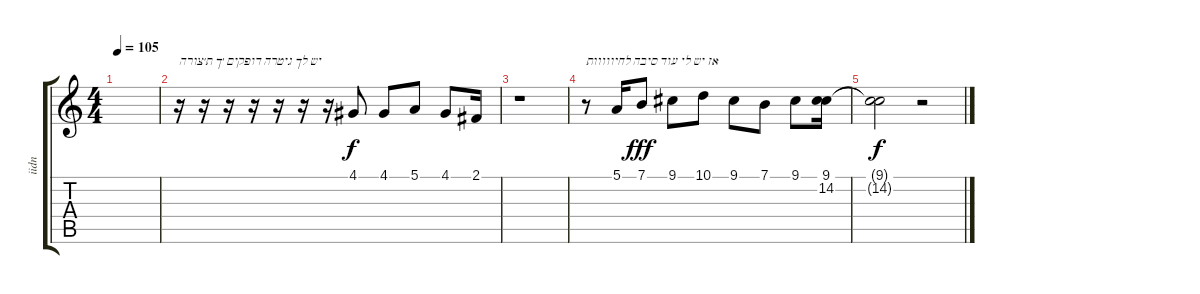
\track ("iidn" "iidn") {instrument voiceoohs}
\staff {score tabs}
\tuning (E4 B3 G3 D3 A2 E2) {hide}
\ts (4 4)
\tempo 105
\clef g2
\ks c
|
r.16{txt "יש לך גיטרה דופקים 'ך ת'צורה"} r.16 r.16 r.16 r.16 r.16 r.16 4.1.8 4.1.8 5.1.8 4.1.8 2.1.16 |
r.1 |
r.8{txt "אז יש לי עוד סיבה לחיווווות"} 5.1.16{dy f} 7.1.8{dy fff} 9.1.8 10.1.8 9.1.8 7.1.8 9.1.8 (9.1 14.2).16 |
(9.1{t} 14.2{t}).2{dy f} r.2
